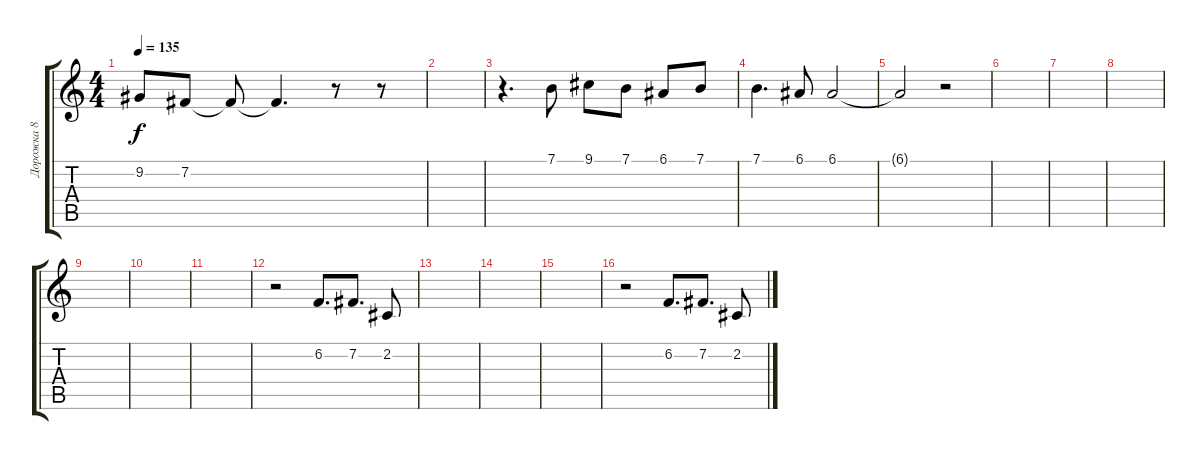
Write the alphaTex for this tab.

\track ("Дорожка 8" "Дорожка 8") {instrument synthvoice}
\staff {score tabs}
\tuning (E4 B3 G3 D3 A2 E2) {hide}
\ts (4 4)
\tempo 135
\clef g2
\ks c
9.2{t}.8{dy f} 7.2.8 7.2{t}.8 7.2{t}.4{d} r.8 r.8 |
|
r.4{d} 7.1.8 9.1.8 7.1.8 6.1.8 7.1.8 |
7.1.4{d} 6.1.8 6.1.2 |
6.1{t}.2 r.2 |
|
|
|
|
|
|
r.2 6.2.8{d} 7.2.8{d} 2.2.8 |
|
|
|
r.2 6.2.8{d} 7.2.8{d} 2.2.8
